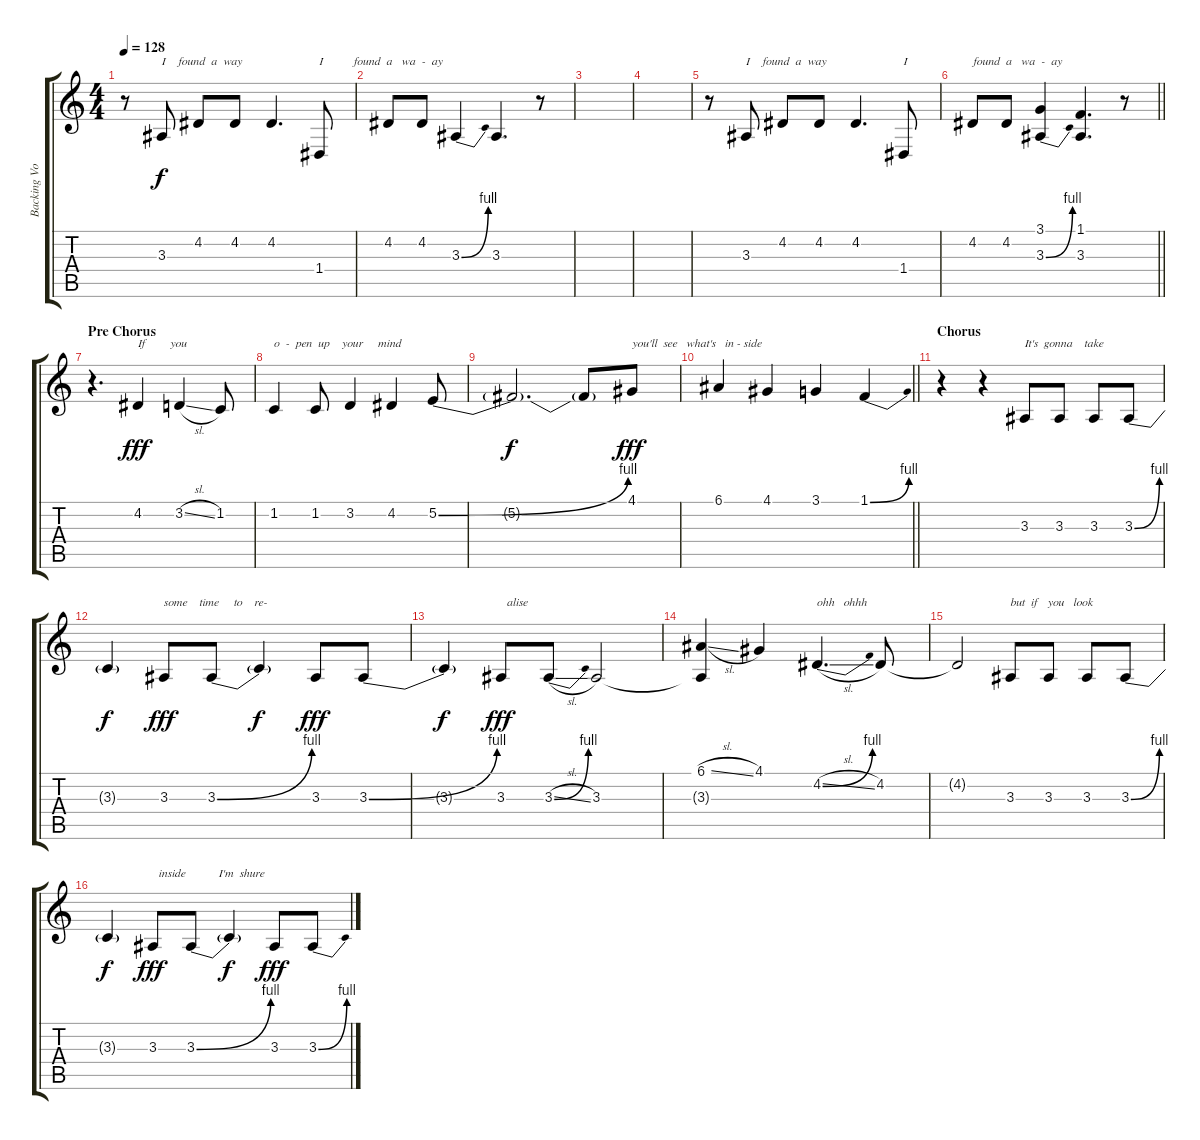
\track ("Backing Vocals" "Backing Vo") {instrument lead6voice}
\staff {score tabs}
\tuning (E4 B3 G3 D3 A2 E2) {hide}
\ts (4 4)
\tempo 128
\clef g2
\ks c
r.8{dy fff} 3.3.8{txt "I    found  a  way" dy f} 4.2.8 4.2.8 4.2.4{d} 1.4.8{txt "I          found  a   wa  -  ay"} |
4.2.8 4.2.8 3.3{be (bend 0 0 60 4)}.4 3.3.4{d} r.8 |
|
|
r.8 3.3.8{txt "I    found  a  way"} 4.2.8 4.2.8 4.2.4{d} 1.4.8{txt "I"} |
\barLineRight lightlight
4.2.8{txt "found  a   wa  -  ay"} 4.2.8 (3.1 3.3{be (bend 0 0 60 4)}).4 (1.1 3.3).4{d} r.8 |
\section ("" "Pre Chorus")
r.4{d} 4.2.4{txt "If        you" dy fff} 3.2{sl}.4 1.2.8 |
1.2.4{txt "o  -  pen  up    your     mind"} 1.2.8 3.2.4 4.2.4 5.2{be (bend 0 0 60 4)}.8 |
5.2{t}.2{d dy f} 5.2{t}.8 4.1.8{txt "you'll  see   what's   in - side" dy fff} |
\barLineRight lightlight
6.1.4 4.1.4 3.1.4 1.1{be (bend 0 0 60 4)}.4 |
\section ("" "Chorus")
r.4 r.4 3.3.8{txt "It's  gonna    take "} 3.3.8 3.3.8 3.3{be (bend 0 0 60 4)}.8 |
3.3{t}.4{dy f} 3.3.8{txt "some    time     to    re-" dy fff} 3.3{be (bend 0 0 60 4)}.8 3.3{t}.4{dy f} 3.3.8{dy fff} 3.3{be (bend 0 0 60 4)}.8 |
3.3{t}.4{dy f} 3.3.8{txt "  alise" dy fff} 3.3{be (bend 0 0 60 4) sl}.8 3.3.2 |
(6.1{sl} 3.3{t}).4 4.1.4 4.2{be (bend 0 0 60 4) sl}.4{d txt "ohh   ohhh"} 4.2.8 |
4.2{t}.2 3.3.8{txt "but  if   you   look "} 3.3.8 3.3.8 3.3{be (bend 0 0 60 4)}.8 |
3.3{t}.4{dy f} 3.3.8{txt "  inside           I'm  shure" dy fff} 3.3{be (bend 0 0 60 4)}.8 3.3{t}.4{dy f} 3.3.8{dy fff} 3.3{be (bend 0 0 60 4)}.8
